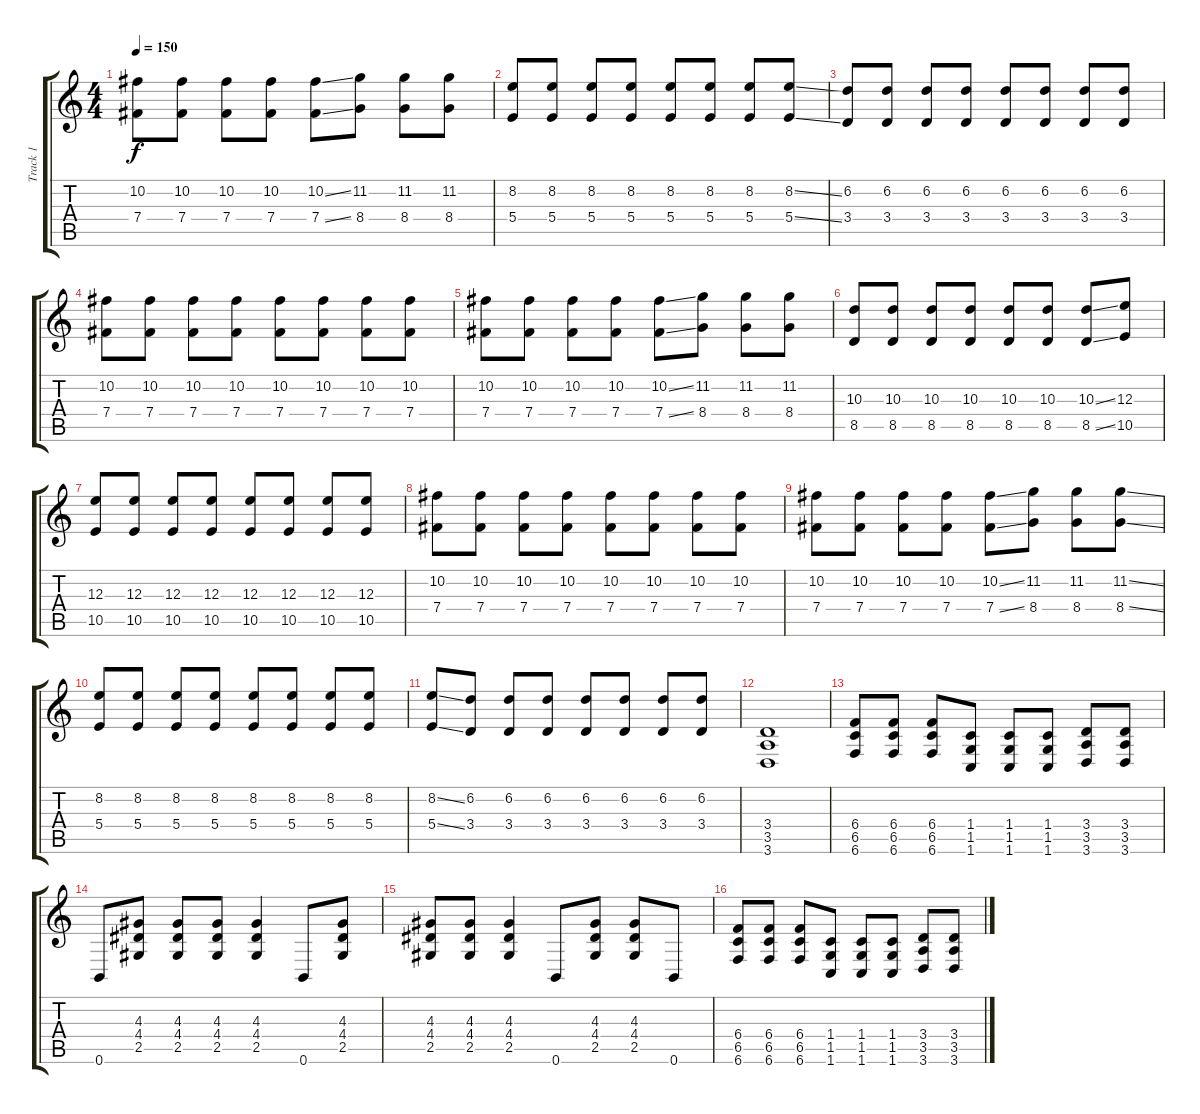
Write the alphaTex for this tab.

\track ("Track 1" "Track 1") {instrument distortionguitar}
\staff {score tabs}
\tuning (Db4 Ab3 E3 B2 Gb2 B1) {hide}
\ts (4 4)
\tempo 150
\clef g2
\ks c
(10.2 7.4).8{dy f} (10.2 7.4).8 (10.2 7.4).8 (10.2 7.4).8 (10.2{ss} 7.4{ss}).8 (11.2 8.4).8 (11.2 8.4).8 (11.2 8.4).8 |
(8.2 5.4).8 (8.2 5.4).8 (8.2 5.4).8 (8.2 5.4).8 (8.2 5.4).8 (8.2 5.4).8 (8.2 5.4).8 (8.2{ss} 5.4{ss}).8 |
(6.2 3.4).8 (6.2 3.4).8 (6.2 3.4).8 (6.2 3.4).8 (6.2 3.4).8 (6.2 3.4).8 (6.2 3.4).8 (6.2 3.4).8 |
(10.2 7.4).8 (10.2 7.4).8 (10.2 7.4).8 (10.2 7.4).8 (10.2 7.4).8 (10.2 7.4).8 (10.2 7.4).8 (10.2 7.4).8 |
(10.2 7.4).8 (10.2 7.4).8 (10.2 7.4).8 (10.2 7.4).8 (10.2{ss} 7.4{ss}).8 (11.2 8.4).8 (11.2 8.4).8 (11.2 8.4).8 |
(10.3 8.5).8 (10.3 8.5).8 (10.3 8.5).8 (10.3 8.5).8 (10.3 8.5).8 (10.3 8.5).8 (10.3{ss} 8.5{ss}).8 (12.3 10.5).8 |
(12.3 10.5).8 (12.3 10.5).8 (12.3 10.5).8 (12.3 10.5).8 (12.3 10.5).8 (12.3 10.5).8 (12.3 10.5).8 (12.3 10.5).8 |
(10.2 7.4).8 (10.2 7.4).8 (10.2 7.4).8 (10.2 7.4).8 (10.2 7.4).8 (10.2 7.4).8 (10.2 7.4).8 (10.2 7.4).8 |
(10.2 7.4).8 (10.2 7.4).8 (10.2 7.4).8 (10.2 7.4).8 (10.2{ss} 7.4{ss}).8 (11.2 8.4).8 (11.2 8.4).8 (11.2{ss} 8.4{ss}).8 |
(8.2 5.4).8 (8.2 5.4).8 (8.2 5.4).8 (8.2 5.4).8 (8.2 5.4).8 (8.2 5.4).8 (8.2 5.4).8 (8.2 5.4).8 |
(8.2{ss} 5.4{ss}).8 (6.2 3.4).8 (6.2 3.4).8 (6.2 3.4).8 (6.2 3.4).8 (6.2 3.4).8 (6.2 3.4).8 (6.2 3.4).8 |
(3.4 3.5 3.6).1 |
(6.4 6.5 6.6).8{balance 0} (6.4 6.5 6.6).8 (6.4 6.5 6.6).8 (1.4 1.5 1.6).8 (1.4 1.5 1.6).8 (1.4 1.5 1.6).8 (3.4 3.5 3.6).8 (3.4 3.5 3.6).8 |
0.6.8 (4.3 4.4 2.5).8 (4.3 4.4 2.5).8 (4.3 4.4 2.5).8 (4.3 4.4 2.5).4 0.6.8 (4.3 4.4 2.5).8 |
(4.3 4.4 2.5).8 (4.3 4.4 2.5).8 (4.3 4.4 2.5).4 0.6.8 (4.3 4.4 2.5).8 (4.3 4.4 2.5).8 0.6.8 |
(6.4 6.5 6.6).8{balance 8} (6.4 6.5 6.6).8 (6.4 6.5 6.6).8 (1.4 1.5 1.6).8 (1.4 1.5 1.6).8 (1.4 1.5 1.6).8 (3.4 3.5 3.6).8 (3.4 3.5 3.6).8
